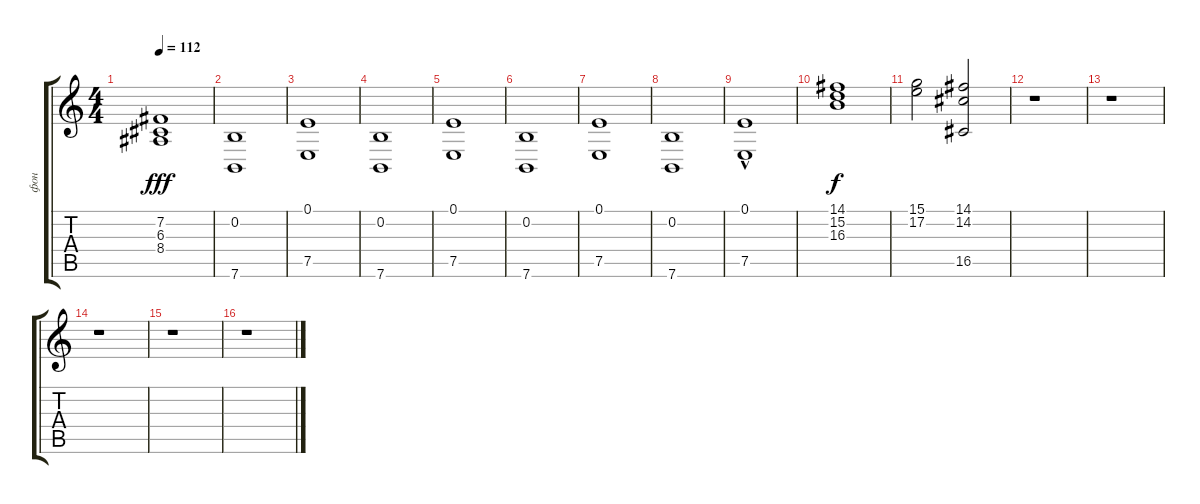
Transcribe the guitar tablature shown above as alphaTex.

\track ("фон" "фон") {instrument pad2warm}
\staff {score tabs}
\tuning (E4 B3 G3 D3 A2 E2) {hide}
\ts (4 4)
\tempo 112
\clef g2
\ks c
(7.2 6.3 8.4).1{dy fff} |
(0.2 7.6).1 |
(0.1 7.5).1{volume 10} |
(0.2 7.6).1 |
(0.1 7.5).1 |
(0.2 7.6).1 |
(0.1 7.5).1 |
(0.2 7.6).1 |
(0.1{hac} 7.5).1 |
(14.1 15.2 16.3).1{dy f volume 6} |
(15.1 17.2).2 (14.1 14.2 16.5).2 |
r.1 |
r.1 |
r.1 |
r.1 |
r.1
